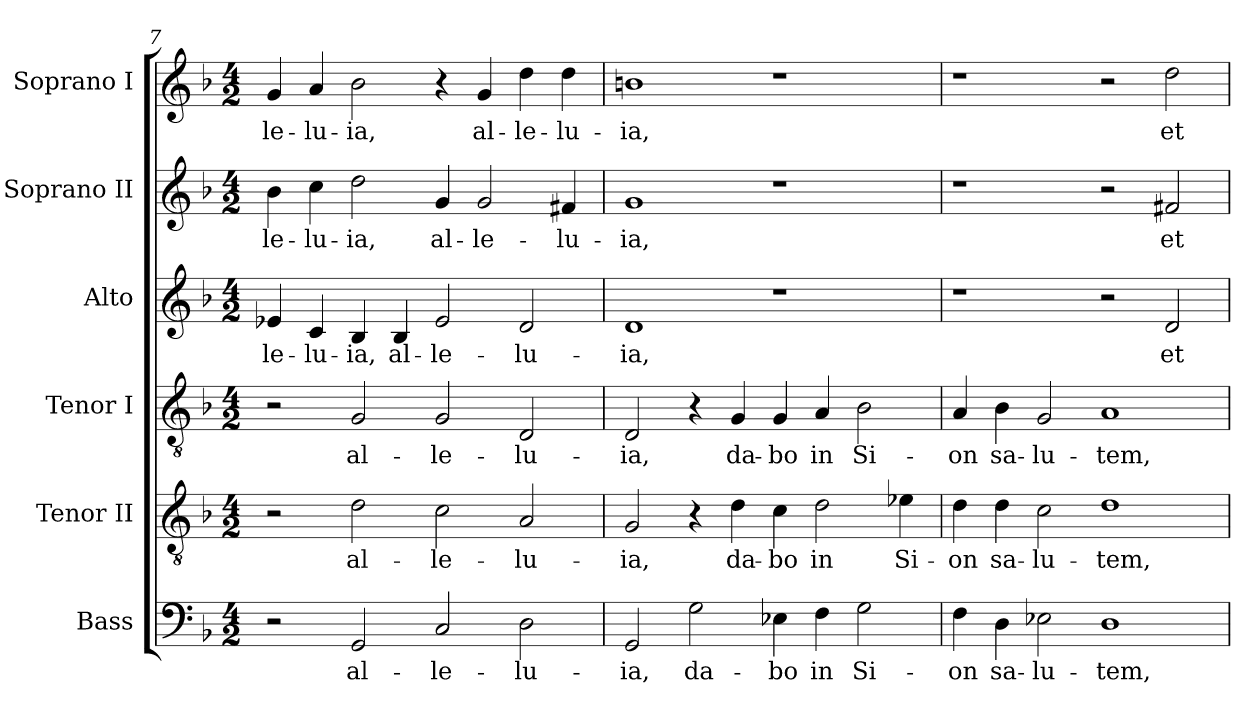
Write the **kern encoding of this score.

**kern	**text	**kern	**text	**kern	**text	**kern	**text	**kern	**text	**kern	**text
*part6	*part6	*part5	*part5	*part4	*part4	*part3	*part3	*part2	*part2	*part1	*part1
*staff6	*staff6	*staff5	*staff5	*staff4	*staff4	*staff3	*staff3	*staff2	*staff2	*staff1	*staff1
*I"Bass	*	*I"Tenor II	*	*I"Tenor I	*	*I"Alto	*	*I"Soprano II	*	*I"Soprano I	*
*clefF4	*	*clefGv2	*	*clefGv2	*	*clefG2	*	*clefG2	*	*clefG2	*
*k[b-]	*	*k[b-]	*	*k[b-]	*	*k[b-]	*	*k[b-]	*	*k[b-]	*
*F:	*	*F:	*	*F:	*	*F:	*	*F:	*	*F:	*
*M4/2	*	*M4/2	*	*M4/2	*	*M4/2	*	*M4/2	*	*M4/2	*
=7	=7	=7	=7	=7	=7	=7	=7	=7	=7	=7	=7
!	!	!	!	!	!	!	!LO:LY:b:color=#000000	!	!	!	!
!	!	!	!	!	!	!	!	!	!LO:LY:b:color=#000000	!	!
!	!	!	!	!	!	!	!	!	!	!	!LO:LY:b:color=#000000
2r	.	2r	.	2r	.	4e-Xi/	-le-	4b-i\	-le-	4gi/	-le-
!	!	!	!	!	!	!	!LO:LY:b:color=#000000	!	!	!	!
!	!	!	!	!	!	!	!	!	!LO:LY:b:color=#000000	!	!
!	!	!	!	!	!	!	!	!	!	!	!LO:LY:b:color=#000000
.	.	.	.	.	.	4ci/	-lu-	4cci\	-lu-	4ai/	-lu-
!	!LO:LY:b:color=#000000	!	!	!	!	!	!	!	!	!	!
!	!	!	!LO:LY:b:color=#000000	!	!	!	!	!	!	!	!
!	!	!	!	!	!LO:LY:b:color=#000000	!	!	!	!	!	!
!	!	!	!	!	!	!	!LO:LY:b:color=#000000	!	!	!	!
!	!	!	!	!	!	!	!	!	!LO:LY:b:color=#000000	!	!
!	!	!	!	!	!	!	!	!	!	!	!LO:LY:b:color=#000000
2GGi/	al-	2di\	al-	2Gi/	al-	4B-i/	-ia,	2ddi\	-ia,	2b-i\	-ia,
!	!	!	!	!	!	!	!LO:LY:b:color=#000000	!	!	!	!
.	.	.	.	.	.	4B-i/	al-	.	.	.	.
!	!LO:LY:b:color=#000000	!	!	!	!	!	!	!	!	!	!
!	!	!	!LO:LY:b:color=#000000	!	!	!	!	!	!	!	!
!	!	!	!	!	!LO:LY:b:color=#000000	!	!	!	!	!	!
!	!	!	!	!	!	!	!LO:LY:b:color=#000000	!	!	!	!
!	!	!	!	!	!	!	!	!	!LO:LY:b:color=#000000	!	!
2Ci/	-le-	2ci\	-le-	2Gi/	-le-	2e-i/	-le-	4gi/	al-	4r	.
!	!	!	!	!	!	!	!	!	!LO:LY:b:color=#000000	!	!
!	!	!	!	!	!	!	!	!	!	!	!LO:LY:b:color=#000000
.	.	.	.	.	.	.	.	2gi/	-le-	4gi/	al-
!	!LO:LY:b:color=#000000	!	!	!	!	!	!	!	!	!	!
!	!	!	!LO:LY:b:color=#000000	!	!	!	!	!	!	!	!
!	!	!	!	!	!LO:LY:b:color=#000000	!	!	!	!	!	!
!	!	!	!	!	!	!	!LO:LY:b:color=#000000	!	!	!	!
!	!	!	!	!	!	!	!	!	!	!	!LO:LY:b:color=#000000
2Di\	-lu-	2Ai/	-lu-	2Di/	-lu-	2di/	-lu-	.	.	4ddi\	-le-
!	!	!	!	!	!	!	!	!	!LO:LY:b:color=#000000	!	!
!	!	!	!	!	!	!	!	!	!	!	!LO:LY:b:color=#000000
.	.	.	.	.	.	.	.	4f#Xi/	-lu-	4ddi\	-lu-
!!LO:PB:g=z
=8	=8	=8	=8	=8	=8	=8	=8	=8	=8	=8	=8
!	!LO:LY:b:color=#000000	!	!	!	!	!	!	!	!	!	!
!	!	!	!LO:LY:b:color=#000000	!	!	!	!	!	!	!	!
!	!	!	!	!	!LO:LY:b:color=#000000	!	!	!	!	!	!
!	!	!	!	!	!	!	!LO:LY:b:color=#000000	!	!	!	!
!	!	!	!	!	!	!	!	!	!LO:LY:b:color=#000000	!	!
!	!	!	!	!	!	!	!	!	!	!	!LO:LY:b:color=#000000
2GGi/	-ia,	2Gi/	-ia,	2Di/	-ia,	1di	-ia,	1gi	-ia,	1bni	-ia,
!	!LO:LY:b:color=#000000	!	!	!	!	!	!	!	!	!	!
2Gi\	da-	4r	.	4r	.	.	.	.	.	.	.
!	!	!	!LO:LY:b:color=#000000	!	!	!	!	!	!	!	!
!	!	!	!	!	!LO:LY:b:color=#000000	!	!	!	!	!	!
.	.	4di\	da-	4Gi/	da-	.	.	.	.	.	.
!	!LO:LY:b:color=#000000	!	!	!	!	!	!	!	!	!	!
!	!	!	!LO:LY:b:color=#000000	!	!	!	!	!	!	!	!
!	!	!	!	!	!LO:LY:b:color=#000000	!	!	!	!	!	!
4E-Xi\	-bo	4ci\	-bo	4Gi/	-bo	1r	.	1r	.	1r	.
!	!LO:LY:b:color=#000000	!	!	!	!	!	!	!	!	!	!
!	!	!	!LO:LY:b:color=#000000	!	!	!	!	!	!	!	!
!	!	!	!	!	!LO:LY:b:color=#000000	!	!	!	!	!	!
4Fi\	in	2di\	in	4Ai/	in	.	.	.	.	.	.
!	!LO:LY:b:color=#000000	!	!	!	!	!	!	!	!	!	!
!	!	!	!	!	!LO:LY:b:color=#000000	!	!	!	!	!	!
2Gi\	Si-	.	.	2B-i\	Si-	.	.	.	.	.	.
!	!	!	!LO:LY:b:color=#000000	!	!	!	!	!	!	!	!
.	.	4e-Xi\	Si-	.	.	.	.	.	.	.	.
=9	=9	=9	=9	=9	=9	=9	=9	=9	=9	=9	=9
!	!LO:LY:b:color=#000000	!	!	!	!	!	!	!	!	!	!
!	!	!	!LO:LY:b:color=#000000	!	!	!	!	!	!	!	!
!	!	!	!	!	!LO:LY:b:color=#000000	!	!	!	!	!	!
4Fi\	-on	4di\	-on	4Ai/	-on	1r	.	1r	.	1r	.
!	!LO:LY:b:color=#000000	!	!	!	!	!	!	!	!	!	!
!	!	!	!LO:LY:b:color=#000000	!	!	!	!	!	!	!	!
!	!	!	!	!	!LO:LY:b:color=#000000	!	!	!	!	!	!
4Di\	sa-	4di\	sa-	4B-i\	sa-	.	.	.	.	.	.
!	!LO:LY:b:color=#000000	!	!	!	!	!	!	!	!	!	!
!	!	!	!LO:LY:b:color=#000000	!	!	!	!	!	!	!	!
!	!	!	!	!	!LO:LY:b:color=#000000	!	!	!	!	!	!
2E-Xi\	-lu-	2ci\	-lu-	2Gi/	-lu-	.	.	.	.	.	.
!	!LO:LY:b:color=#000000	!	!	!	!	!	!	!	!	!	!
!	!	!	!LO:LY:b:color=#000000	!	!	!	!	!	!	!	!
!	!	!	!	!	!LO:LY:b:color=#000000	!	!	!	!	!	!
1Di	-tem,	1di	-tem,	1Ai	-tem,	2r	.	2r	.	2r	.
!	!	!	!	!	!	!	!LO:LY:b:color=#000000	!	!	!	!
!	!	!	!	!	!	!	!	!	!LO:LY:b:color=#000000	!	!
!	!	!	!	!	!	!	!	!	!	!	!LO:LY:b:color=#000000
.	.	.	.	.	.	2di/	et	2f#Xi/	et	2ddi\	et
=	=	=	=	=	=	=	=	=	=	=	=
*-	*-	*-	*-	*-	*-	*-	*-	*-	*-	*-	*-
